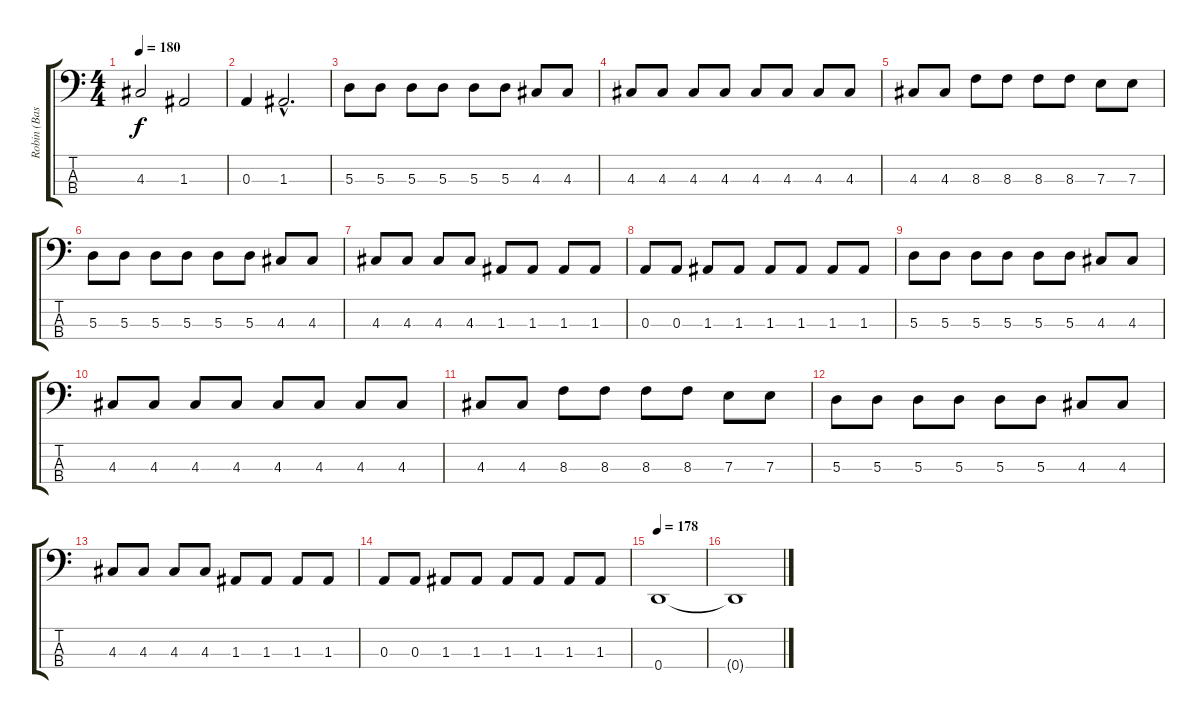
\track ("Robin (Bass)" "Robin (Bas") {instrument electricbassfinger}
\staff {score tabs}
\tuning (G2 D2 A1 D1) {hide}
\ts (4 4)
\tempo 180
\clef f4
\ks c
4.3{t}.2{dy f} 1.3.2 |
0.3.4 1.3{hac}.2{d} |
5.3.8 5.3.8 5.3.8 5.3.8 5.3.8 5.3.8 4.3.8 4.3.8 |
4.3.8 4.3.8 4.3.8 4.3.8 4.3.8 4.3.8 4.3.8 4.3.8 |
4.3.8 4.3.8 8.3.8 8.3.8 8.3.8 8.3.8 7.3.8 7.3.8 |
5.3.8 5.3.8 5.3.8 5.3.8 5.3.8 5.3.8 4.3.8 4.3.8 |
4.3.8 4.3.8 4.3.8 4.3.8 1.3.8 1.3.8 1.3.8 1.3.8 |
0.3.8 0.3.8 1.3.8 1.3.8 1.3.8 1.3.8 1.3.8 1.3.8 |
5.3.8 5.3.8 5.3.8 5.3.8 5.3.8 5.3.8 4.3.8 4.3.8 |
4.3.8 4.3.8 4.3.8 4.3.8 4.3.8 4.3.8 4.3.8 4.3.8 |
4.3.8 4.3.8 8.3.8 8.3.8 8.3.8 8.3.8 7.3.8 7.3.8 |
5.3.8 5.3.8 5.3.8 5.3.8 5.3.8 5.3.8 4.3.8 4.3.8 |
4.3.8 4.3.8 4.3.8 4.3.8 1.3.8 1.3.8 1.3.8 1.3.8 |
0.3.8 0.3.8 1.3.8 1.3.8 1.3.8 1.3.8 1.3.8 1.3.8 |
\tempo 178
0.4.1 |
0.4{t}.1
